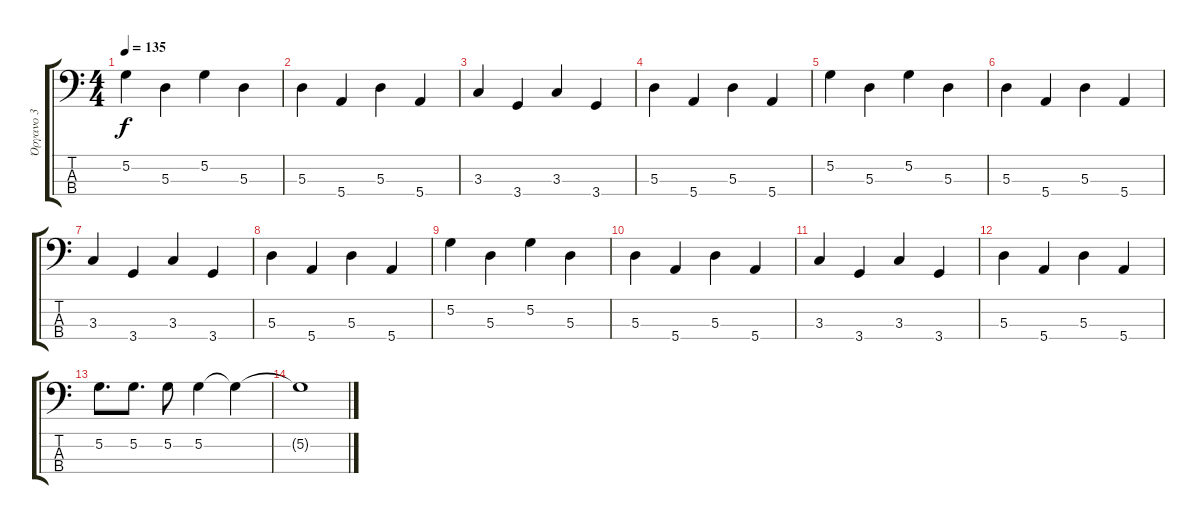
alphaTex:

\track ("Όργανο 3" "Όργανο 3") {instrument electricbassfinger}
\staff {score tabs}
\tuning (G2 D2 A1 E1) {hide}
\ts (4 4)
\tempo 135
\clef f4
\ks c
5.2.4{dy f} 5.3.4 5.2.4 5.3.4 |
5.3.4 5.4.4 5.3.4 5.4.4 |
3.3.4 3.4.4 3.3.4 3.4.4 |
5.3.4 5.4.4 5.3.4 5.4.4 |
5.2.4 5.3.4 5.2.4 5.3.4 |
5.3.4 5.4.4 5.3.4 5.4.4 |
3.3.4 3.4.4 3.3.4 3.4.4 |
5.3.4 5.4.4 5.3.4 5.4.4 |
5.2.4 5.3.4 5.2.4 5.3.4 |
5.3.4 5.4.4 5.3.4 5.4.4 |
3.3.4 3.4.4 3.3.4 3.4.4 |
5.3.4 5.4.4 5.3.4 5.4.4 |
5.2.8{d} 5.2.8{d} 5.2.8 5.2.4 5.2{t}.4 |
5.2{t}.1
